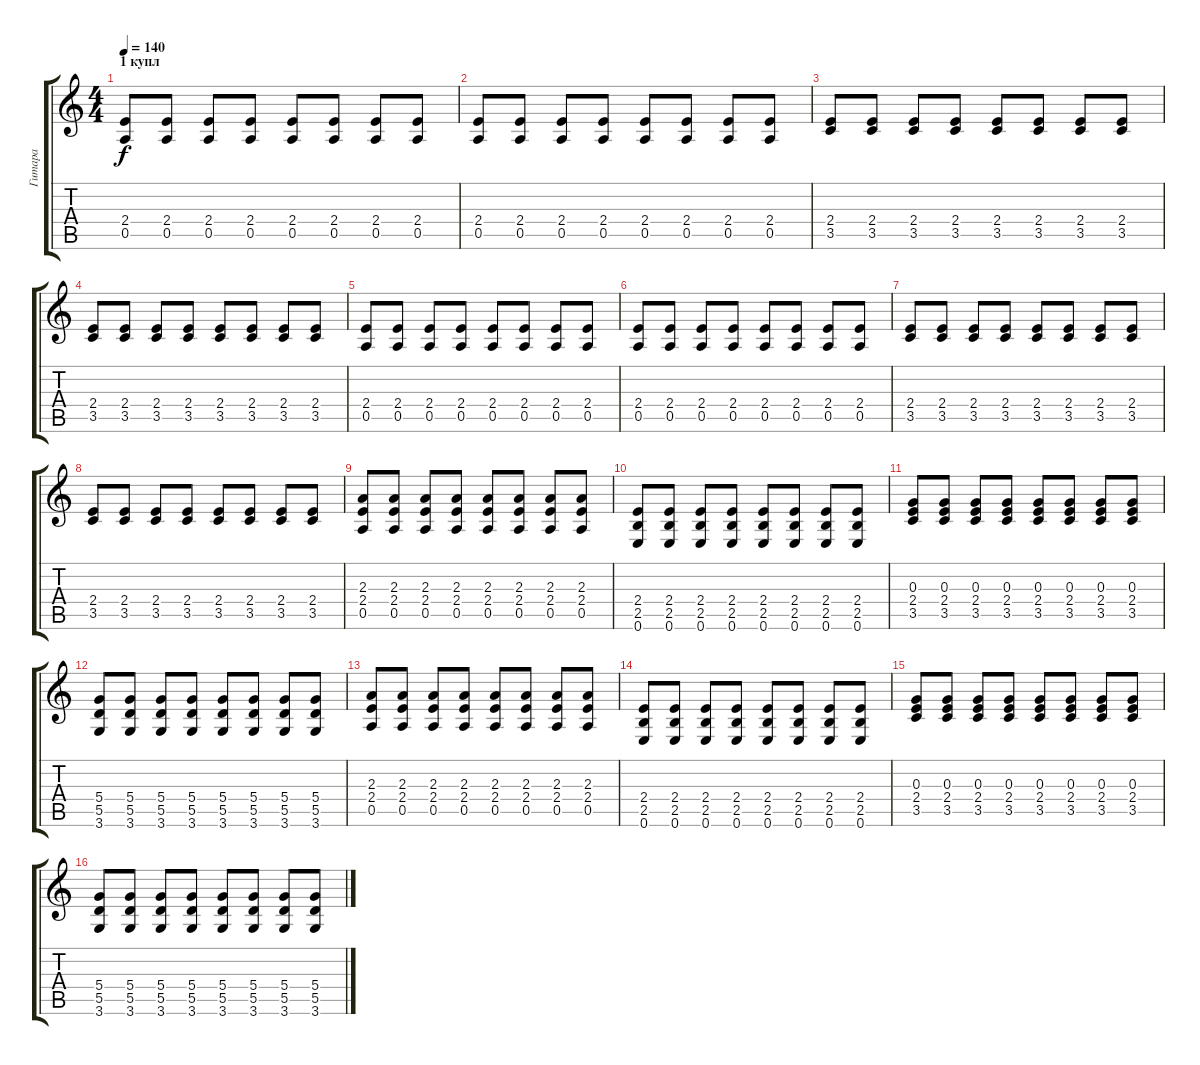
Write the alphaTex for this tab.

\track ("Гитара" "Гитара") {instrument overdrivenguitar}
\staff {score tabs}
\tuning (E4 B3 G3 D3 A2 E2) {hide}
\ts (4 4)
\section ("" "1 купл")
\tempo 140
\clef g2
\ks c
(2.4 0.5).8{dy f} (2.4 0.5).8 (2.4 0.5).8 (2.4 0.5).8 (2.4 0.5).8 (2.4 0.5).8 (2.4 0.5).8 (2.4 0.5).8 |
(2.4 0.5).8 (2.4 0.5).8 (2.4 0.5).8 (2.4 0.5).8 (2.4 0.5).8 (2.4 0.5).8 (2.4 0.5).8 (2.4 0.5).8 |
(2.4 3.5).8 (2.4 3.5).8 (2.4 3.5).8 (2.4 3.5).8 (2.4 3.5).8 (2.4 3.5).8 (2.4 3.5).8 (2.4 3.5).8 |
(2.4 3.5).8 (2.4 3.5).8 (2.4 3.5).8 (2.4 3.5).8 (2.4 3.5).8 (2.4 3.5).8 (2.4 3.5).8 (2.4 3.5).8 |
(2.4 0.5).8 (2.4 0.5).8 (2.4 0.5).8 (2.4 0.5).8 (2.4 0.5).8 (2.4 0.5).8 (2.4 0.5).8 (2.4 0.5).8 |
(2.4 0.5).8 (2.4 0.5).8 (2.4 0.5).8 (2.4 0.5).8 (2.4 0.5).8 (2.4 0.5).8 (2.4 0.5).8 (2.4 0.5).8 |
(2.4 3.5).8 (2.4 3.5).8 (2.4 3.5).8 (2.4 3.5).8 (2.4 3.5).8 (2.4 3.5).8 (2.4 3.5).8 (2.4 3.5).8 |
(2.4 3.5).8 (2.4 3.5).8 (2.4 3.5).8 (2.4 3.5).8 (2.4 3.5).8 (2.4 3.5).8 (2.4 3.5).8 (2.4 3.5).8 |
(2.3 2.4 0.5).8 (2.3 2.4 0.5).8 (2.3 2.4 0.5).8 (2.3 2.4 0.5).8 (2.3 2.4 0.5).8 (2.3 2.4 0.5).8 (2.3 2.4 0.5).8 (2.3 2.4 0.5).8 |
(2.4 2.5 0.6).8 (2.4 2.5 0.6).8 (2.4 2.5 0.6).8 (2.4 2.5 0.6).8 (2.4 2.5 0.6).8 (2.4 2.5 0.6).8 (2.4 2.5 0.6).8 (2.4 2.5 0.6).8 |
(0.3 2.4 3.5).8 (0.3 2.4 3.5).8 (0.3 2.4 3.5).8 (0.3 2.4 3.5).8 (0.3 2.4 3.5).8 (0.3 2.4 3.5).8 (0.3 2.4 3.5).8 (0.3 2.4 3.5).8 |
(5.4 5.5 3.6).8 (5.4 5.5 3.6).8 (5.4 5.5 3.6).8 (5.4 5.5 3.6).8 (5.4 5.5 3.6).8 (5.4 5.5 3.6).8 (5.4 5.5 3.6).8 (5.4 5.5 3.6).8 |
(2.3 2.4 0.5).8 (2.3 2.4 0.5).8 (2.3 2.4 0.5).8 (2.3 2.4 0.5).8 (2.3 2.4 0.5).8 (2.3 2.4 0.5).8 (2.3 2.4 0.5).8 (2.3 2.4 0.5).8 |
(2.4 2.5 0.6).8 (2.4 2.5 0.6).8 (2.4 2.5 0.6).8 (2.4 2.5 0.6).8 (2.4 2.5 0.6).8 (2.4 2.5 0.6).8 (2.4 2.5 0.6).8 (2.4 2.5 0.6).8 |
(0.3 2.4 3.5).8 (0.3 2.4 3.5).8 (0.3 2.4 3.5).8 (0.3 2.4 3.5).8 (0.3 2.4 3.5).8 (0.3 2.4 3.5).8 (0.3 2.4 3.5).8 (0.3 2.4 3.5).8 |
(5.4 5.5 3.6).8 (5.4 5.5 3.6).8 (5.4 5.5 3.6).8 (5.4 5.5 3.6).8 (5.4 5.5 3.6).8 (5.4 5.5 3.6).8 (5.4 5.5 3.6).8 (5.4 5.5 3.6).8
